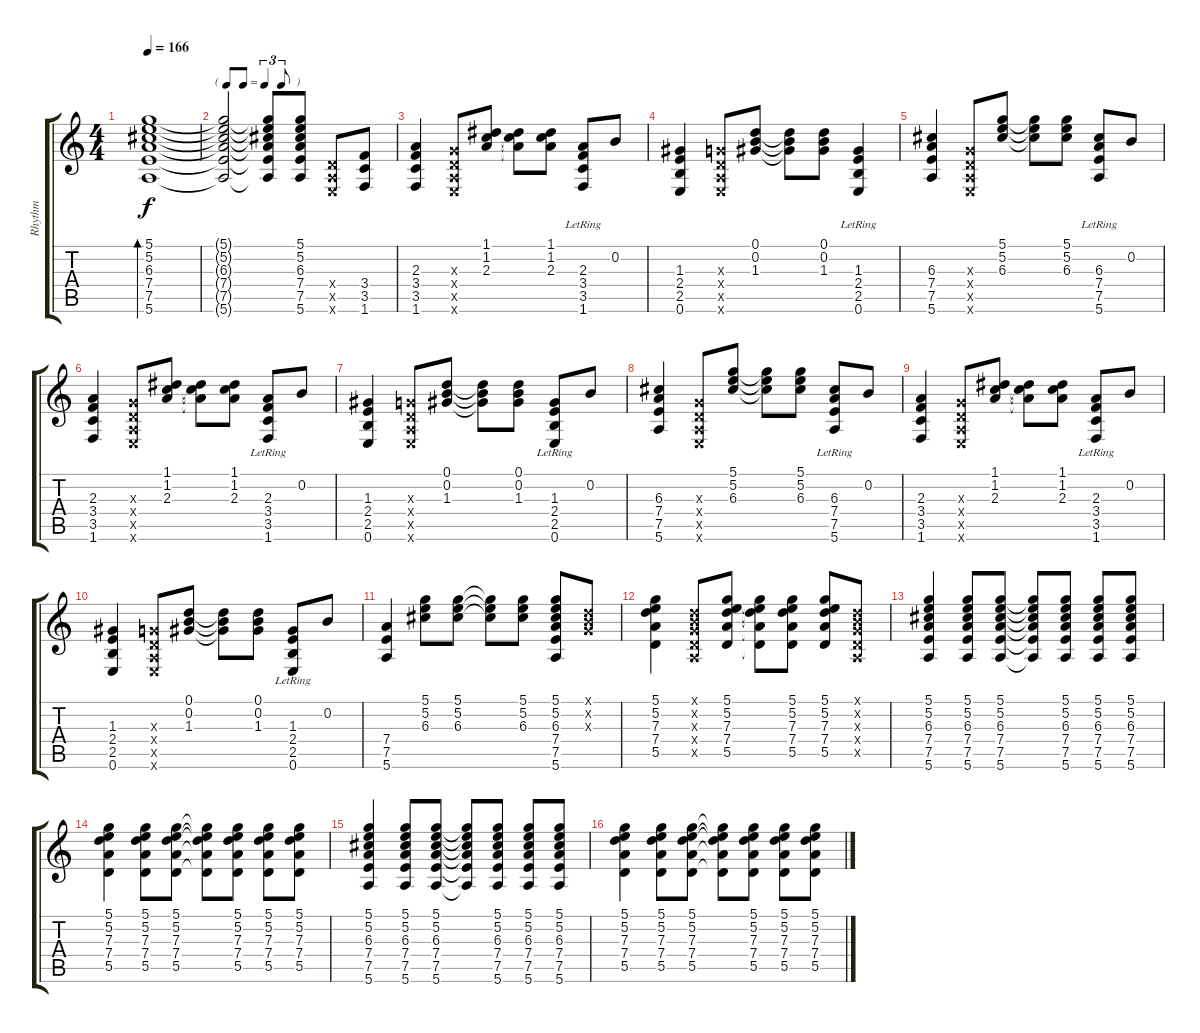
\track ("Rhythm" "Rhythm") {instrument acousticguitarsteel}
\staff {score tabs}
\tuning (D4 B3 G3 D3 A2 E2) {hide}
\ts (4 4)
\tempo 166
\clef g2
\ks c
(5.1 5.2 6.3 7.4 7.5 5.6).1{bd 240 dy f instrument acousticguitarsteel} |
\tf triplet8th
(5.1{t} 5.2{t} 6.3{t} 7.4{t} 7.5{t} 5.6{t}).2 (5.1{t} 5.2{t} 6.3{t} 7.4{t} 7.5{t} 5.6{t}).8 (5.1 5.2 6.3 7.4 7.5 5.6).8 (0.4{x} 0.5{x} 0.6{x}).8 (3.4 3.5 1.6).8 |
(2.3 3.4 3.5 1.6).4 (0.3{x} 0.4{x} 0.5{x} 0.6{x}).8 (1.1 1.2 2.3).8 (1.1{t} 1.2{t} 2.3{t}).8 (1.1 1.2 2.3).8 (2.3 3.4 3.5{lr} 1.6).8 0.2.8 |
(1.3 2.4 2.5 0.6).4 (0.3{x} 0.4{x} 0.5{x} 0.6{x}).8 (0.1 0.2 1.3).8 (0.1{t} 0.2{t} 1.3{t}).8 (0.1 0.2 1.3).8 (1.3 2.4 2.5{lr} 0.6).4 |
(6.3 7.4 7.5 5.6).4 (0.3{x} 0.4{x} 0.5{x} 0.6{x}).8 (5.1 5.2 6.3).8 (5.1{t} 5.2{t} 6.3{t}).8 (5.1 5.2 6.3).8 (6.3 7.4{lr} 7.5 5.6).8 0.2.8 |
(2.3 3.4 3.5 1.6).4 (0.3{x} 0.4{x} 0.5{x} 0.6{x}).8 (1.1 1.2 2.3).8 (1.1{t} 1.2{t} 2.3{t}).8 (1.1 1.2 2.3).8 (2.3 3.4{lr} 3.5 1.6).8 0.2.8 |
(1.3 2.4 2.5 0.6).4 (0.3{x} 0.4{x} 0.5{x} 0.6{x}).8 (0.1 0.2 1.3).8 (0.1{t} 0.2{t} 1.3{t}).8 (0.1 0.2 1.3).8 (1.3 2.4{lr} 2.5 0.6).8 0.2.8 |
(6.3 7.4 7.5 5.6).4 (0.3{x} 0.4{x} 0.5{x} 0.6{x}).8 (5.1 5.2 6.3).8 (5.1{t} 5.2{t} 6.3{t}).8 (5.1 5.2 6.3).8 (6.3 7.4{lr} 7.5 5.6).8 0.2.8 |
(2.3 3.4 3.5 1.6).4 (0.3{x} 0.4{x} 0.5{x} 0.6{x}).8 (1.1 1.2 2.3).8 (1.1{t} 1.2{t} 2.3{t}).8 (1.1 1.2 2.3).8 (2.3 3.4{lr} 3.5 1.6).8 0.2.8 |
(1.3 2.4 2.5 0.6).4 (0.3{x} 0.4{x} 0.5{x} 0.6{x}).8 (0.1 0.2 1.3).8 (0.1{t} 0.2{t} 1.3{t}).8 (0.1 0.2 1.3).8 (1.3 2.4{lr} 2.5 0.6).8 0.2.8 |
(7.4 7.5 5.6).4 (5.1 5.2 6.3).8 (5.1 5.2 6.3).8 (5.1{t} 5.2{t} 6.3{t}).8 (5.1 5.2 6.3).8 (5.1 5.2 6.3 7.4 7.5 5.6).8 (0.1{x} 0.2{x} 0.3{x}).8 |
(5.1 5.2 7.3 7.4 5.5).4 (0.1{x} 0.2{x} 0.3{x} 0.4{x} 0.5{x}).8 (5.1 5.2 7.3 7.4 5.5).8 (5.1{t} 5.2{t} 7.3{t} 7.4{t} 5.5{t}).8 (5.1 5.2 7.3 7.4 5.5).8 (5.1 5.2 7.3 7.4 5.5).8 (0.1{x} 0.2{x} 0.3{x} 0.4{x} 0.5{x}).8 |
(5.1 5.2 6.3 7.4 7.5 5.6).4 (5.1 5.2 6.3 7.4 7.5 5.6).8 (5.1 5.2 6.3 7.4 7.5 5.6).8 (5.1{t} 5.2{t} 6.3{t} 7.4{t} 7.5{t} 5.6{t}).8 (5.1 5.2 6.3 7.4 7.5 5.6).8 (5.1 5.2 6.3 7.4 7.5 5.6).8 (5.1 5.2 6.3 7.4 7.5 5.6).8 |
(5.1 5.2 7.3 7.4 5.5).4 (5.1 5.2 7.3 7.4 5.5).8 (5.1 5.2 7.3 7.4 5.5).8 (5.1{t} 5.2{t} 7.3{t} 7.4{t} 5.5{t}).8 (5.1 5.2 7.3 7.4 5.5).8 (5.1 5.2 7.3 7.4 5.5).8 (5.1 5.2 7.3 7.4 5.5).8 |
(5.1 5.2 6.3 7.4 7.5 5.6).4 (5.1 5.2 6.3 7.4 7.5 5.6).8 (5.1 5.2 6.3 7.4 7.5 5.6).8 (5.1{t} 5.2{t} 6.3{t} 7.4{t} 7.5{t} 5.6{t}).8 (5.1 5.2 6.3 7.4 7.5 5.6).8 (5.1 5.2 6.3 7.4 7.5 5.6).8 (5.1 5.2 6.3 7.4 7.5 5.6).8 |
(5.1 5.2 7.3 7.4 5.5).4 (5.1 5.2 7.3 7.4 5.5).8 (5.1 5.2 7.3 7.4 5.5).8 (5.1{t} 5.2{t} 7.3{t} 7.4{t} 5.5{t}).8 (5.1 5.2 7.3 7.4 5.5).8 (5.1 5.2 7.3 7.4 5.5).8 (5.1 5.2 7.3 7.4 5.5).8
